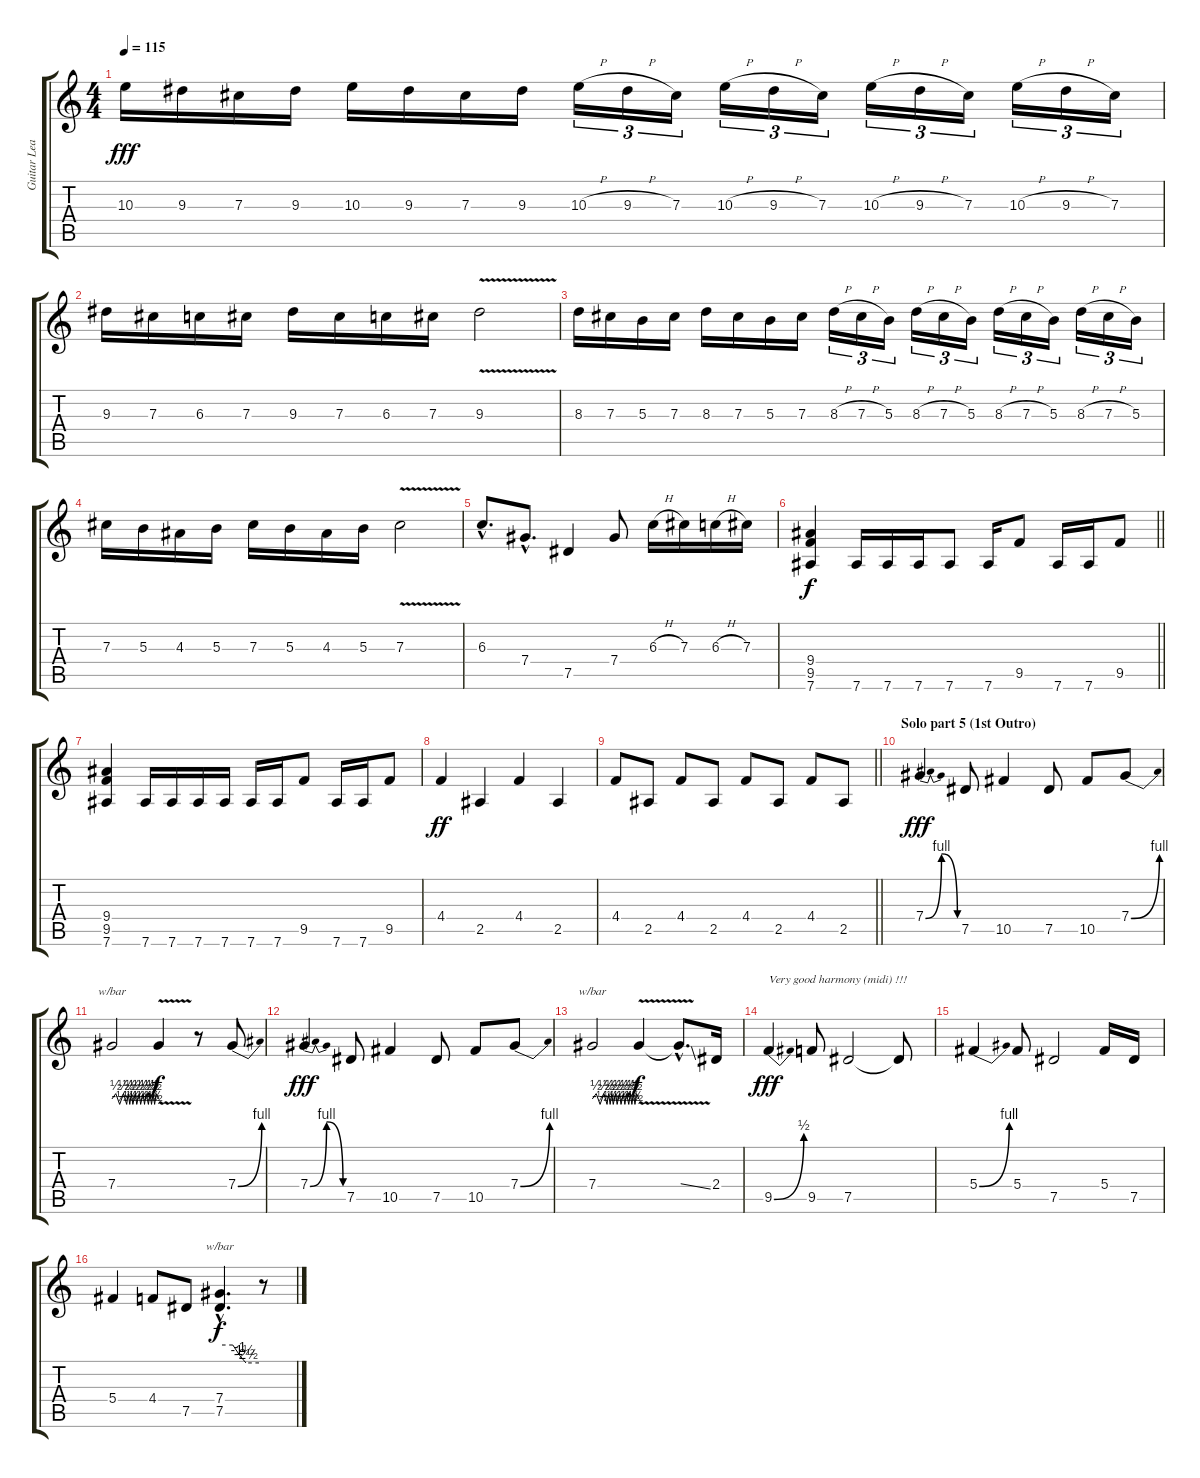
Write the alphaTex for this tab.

\track ("Guitar Lead Solo 2" "Guitar Lea") {instrument overdrivenguitar}
\staff {score tabs}
\tuning (Eb4 Bb3 Gb3 Db3 Ab2 Eb2) {hide}
\ts (4 4)
\tempo 115
\clef g2
\ks c
10.3.16{dy fff} 9.3.16 7.3.16 9.3.16 10.3.16 9.3.16 7.3.16 9.3.16 10.3{h}.16{tu (3 2)} 9.3{h}.16{tu (3 2)} 7.3.16{tu (3 2)} 10.3{h}.16{tu (3 2)} 9.3{h}.16{tu (3 2)} 7.3.16{tu (3 2)} 10.3{h}.16{tu (3 2)} 9.3{h}.16{tu (3 2)} 7.3.16{tu (3 2)} 10.3{h}.16{tu (3 2)} 9.3{h}.16{tu (3 2)} 7.3.16{tu (3 2)} |
9.3.16 7.3.16 6.3.16 7.3.16 9.3.16 7.3.16 6.3.16 7.3.16 9.3{v}.2 |
8.3.16 7.3.16 5.3.16 7.3.16 8.3.16 7.3.16 5.3.16 7.3.16 8.3{h}.16{tu (3 2)} 7.3{h}.16{tu (3 2)} 5.3.16{tu (3 2)} 8.3{h}.16{tu (3 2)} 7.3{h}.16{tu (3 2)} 5.3.16{tu (3 2)} 8.3{h}.16{tu (3 2)} 7.3{h}.16{tu (3 2)} 5.3.16{tu (3 2)} 8.3{h}.16{tu (3 2)} 7.3{h}.16{tu (3 2)} 5.3.16{tu (3 2)} |
7.3.16 5.3.16 4.3.16 5.3.16 7.3.16 5.3.16 4.3.16 5.3.16 7.3{v}.2 |
6.3{hac}.8{d} 7.4{hac}.8{d} 7.5.4 7.4.8 6.3{h}.16 7.3.16 6.3{h}.16 7.3.16 |
\barLineRight lightlight
(9.4 9.5 7.6).4{dy f} 7.6.16 7.6.16 7.6.16 7.6.8 7.6.16 9.5.8 7.6.16 7.6.16 9.5.8 |
(9.4 9.5 7.6).4 7.6.16 7.6.16 7.6.16 7.6.16 7.6.16 7.6.16 9.5.8 7.6.16 7.6.16 9.5.8 |
4.4.4{dy ff} 2.5.4 4.4.4 2.5.4 |
\barLineRight lightlight
4.4.8 2.5.8 4.4.8 2.5.8 4.4.8 2.5.8 4.4.8 2.5.8 |
\section ("" "Solo part 5 (1st Outro)")
7.4{be (bendrelease 0 0 10 4 44 4 60 0)}.4{dy fff balance 8} 7.5.8 10.5.4 7.5.8 10.5.8 7.4{be (bend 0 0 60 4)}.8 |
7.4.2{tbe (custom default 0 0 5 2 10 -2 15 2 19 -2 21 2 23 -2 25 2 27 -2 30 2 32 -2 35 2 37 -2 40 2 42 -2 44 2 47 -2 49 2 51 -2 53 2 55 -2 57 2 60 0)} 7.4{v t}.4{dy f} r.8 7.4{be (bend 0 0 60 4)}.8 |
7.4{be (bendrelease 0 0 10 4 45 4 60 0)}.4{dy fff} 7.5.8 10.5.4 7.5.8 10.5.8 7.4{be (bend 0 0 60 4)}.8 |
7.4.2{tbe (custom default 0 0 5 2 10 -2 15 2 19 -2 21 2 23 -2 25 2 27 -2 30 2 32 -2 35 2 37 -2 40 2 42 -2 44 2 47 -2 49 2 51 -2 53 2 55 -2 57 2 60 0)} 7.4{v t}.4{dy f} 7.4{ss hac t}.8{d} 2.4.16{volume 0} |
9.5{be (bend 0 0 60 2)}.4{txt "Very good harmony (midi) !!!" dy fff volume 16} 9.5.8 7.5.2 7.5{t}.8 |
5.4{be (bend 0 0 60 4)}.4 5.4.8 7.5.2 5.4.16 7.5.16 |
5.4.4 4.4.8 7.5.8 (7.4{hac} 7.5{hac}).4{d tbe (custom default 0 0 20 0 31 -4 35 -6 40 -10 60 -10) dy f} r.8
